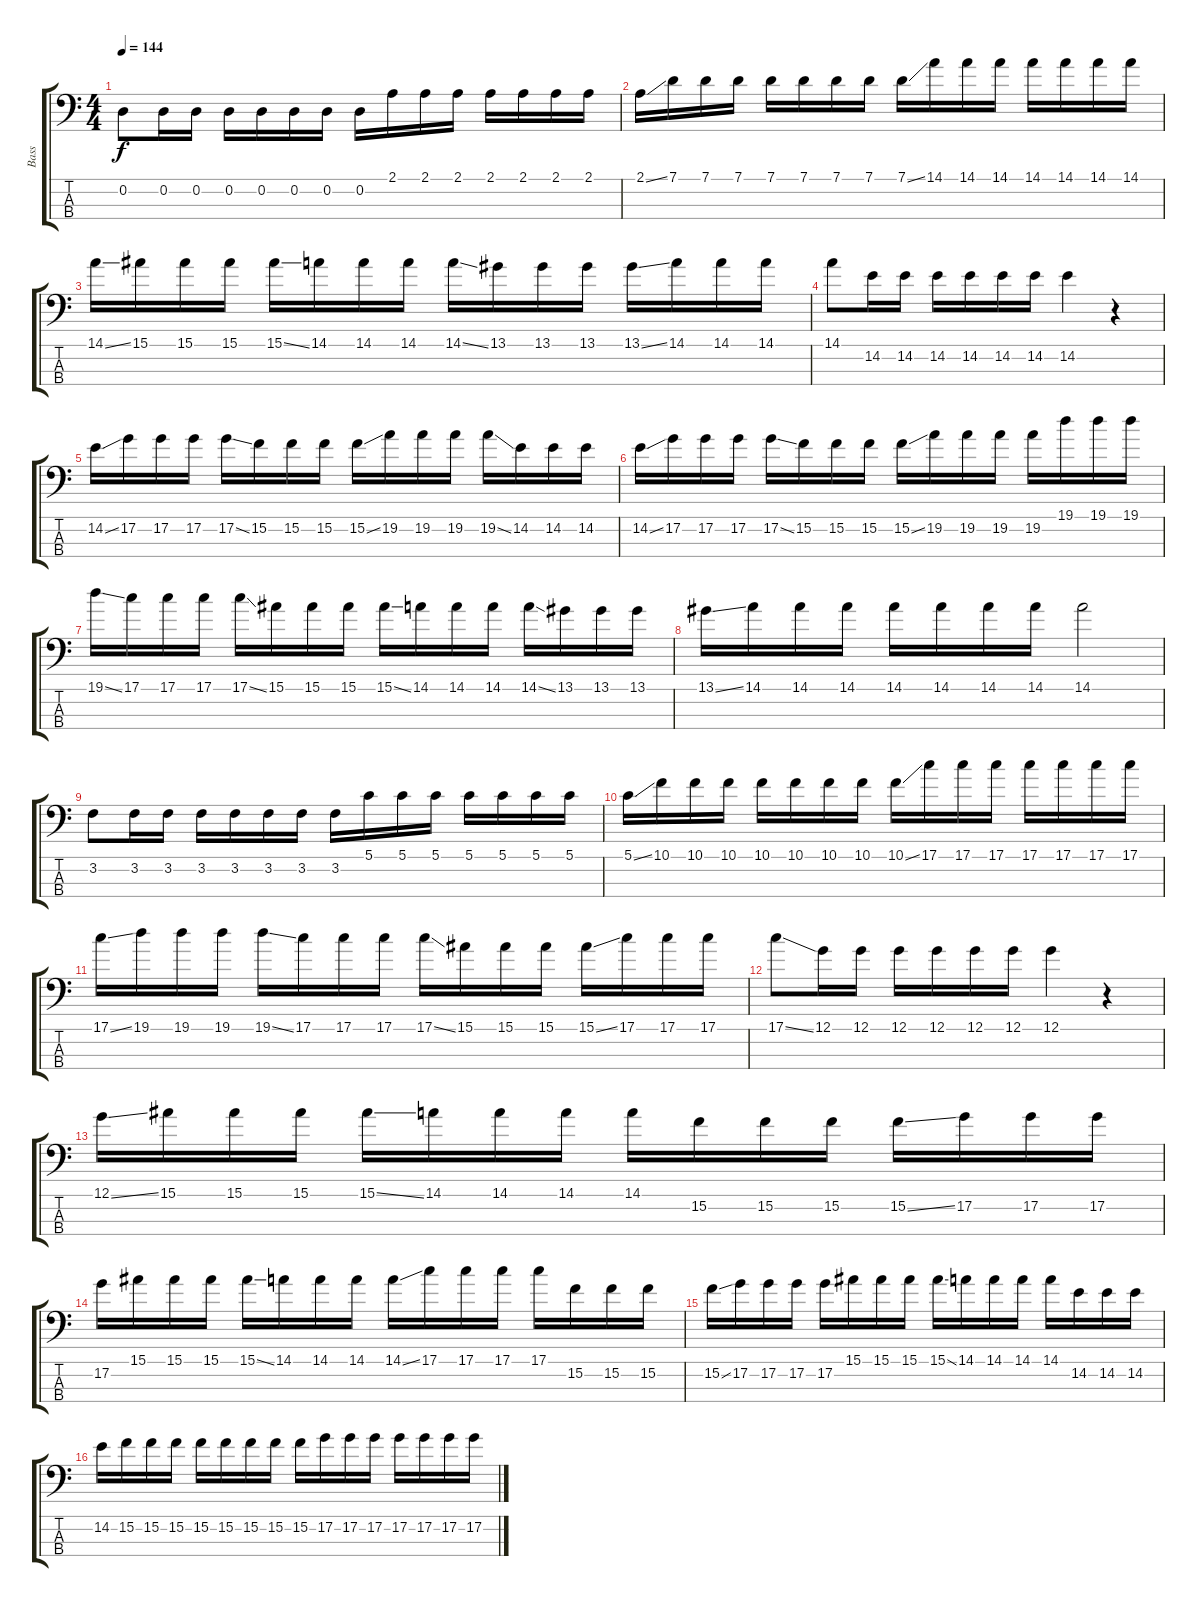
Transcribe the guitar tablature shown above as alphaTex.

\track ("Bass" "Bass") {instrument acousticbass}
\staff {score tabs}
\tuning (G2 D2 A1 E1) {hide}
\ts (4 4)
\tempo 144
\clef f4
\ks c
0.2.8{dy f instrument acousticbass} 0.2.16 0.2.16 0.2.16 0.2.16 0.2.16 0.2.16 0.2.16 2.1.16 2.1.16 2.1.16 2.1.16 2.1.16 2.1.16 2.1.16 |
2.1{ss}.16 7.1.16 7.1.16 7.1.16 7.1.16 7.1.16 7.1.16 7.1.16 7.1{ss}.16 14.1.16 14.1.16 14.1.16 14.1.16 14.1.16 14.1.16 14.1.16 |
14.1{ss}.16 15.1.16 15.1.16 15.1.16 15.1{ss}.16 14.1.16 14.1.16 14.1.16 14.1{ss}.16 13.1.16 13.1.16 13.1.16 13.1{ss}.16 14.1.16 14.1.16 14.1.16 |
14.1.8 14.2.16 14.2.16 14.2.16 14.2.16 14.2.16 14.2.16 14.2.4 r.4 |
14.2{ss}.16 17.2.16 17.2.16 17.2.16 17.2{ss}.16 15.2.16 15.2.16 15.2.16 15.2{ss}.16 19.2.16 19.2.16 19.2.16 19.2{ss}.16 14.2.16 14.2.16 14.2.16 |
14.2{ss}.16 17.2.16 17.2.16 17.2.16 17.2{ss}.16 15.2.16 15.2.16 15.2.16 15.2{ss}.16 19.2.16 19.2.16 19.2.16 19.2.16 19.1.16 19.1.16 19.1.16 |
19.1{ss}.16 17.1.16 17.1.16 17.1.16 17.1{ss}.16 15.1.16 15.1.16 15.1.16 15.1{ss}.16 14.1.16 14.1.16 14.1.16 14.1{ss}.16 13.1.16 13.1.16 13.1.16 |
13.1{ss}.16 14.1.16 14.1.16 14.1.16 14.1.16 14.1.16 14.1.16 14.1.16 14.1.2 |
3.2.8 3.2.16 3.2.16 3.2.16 3.2.16 3.2.16 3.2.16 3.2.16 5.1.16 5.1.16 5.1.16 5.1.16 5.1.16 5.1.16 5.1.16 |
5.1{ss}.16 10.1.16 10.1.16 10.1.16 10.1.16 10.1.16 10.1.16 10.1.16 10.1{ss}.16 17.1.16 17.1.16 17.1.16 17.1.16 17.1.16 17.1.16 17.1.16 |
17.1{ss}.16 19.1.16 19.1.16 19.1.16 19.1{ss}.16 17.1.16 17.1.16 17.1.16 17.1{ss}.16 15.1.16 15.1.16 15.1.16 15.1{ss}.16 17.1.16 17.1.16 17.1.16 |
17.1{ss}.8 12.1.16 12.1.16 12.1.16 12.1.16 12.1.16 12.1.16 12.1.4 r.4 |
12.1{ss}.16 15.1.16 15.1.16 15.1.16 15.1{ss}.16 14.1.16 14.1.16 14.1.16 14.1.16 15.2.16 15.2.16 15.2.16 15.2{ss}.16 17.2.16 17.2.16 17.2.16 |
17.2.16 15.1.16 15.1.16 15.1.16 15.1{ss}.16 14.1.16 14.1.16 14.1.16 14.1{ss}.16 17.1.16 17.1.16 17.1.16 17.1.16 15.2.16 15.2.16 15.2.16 |
15.2{ss}.16 17.2.16 17.2.16 17.2.16 17.2.16 15.1.16 15.1.16 15.1.16 15.1{ss}.16 14.1.16 14.1.16 14.1.16 14.1.16 14.2.16 14.2.16 14.2.16 |
14.2.16 15.2.16 15.2.16 15.2.16 15.2.16 15.2.16 15.2.16 15.2.16 15.2.16 17.2.16 17.2.16 17.2.16 17.2.16 17.2.16 17.2.16 17.2.16
